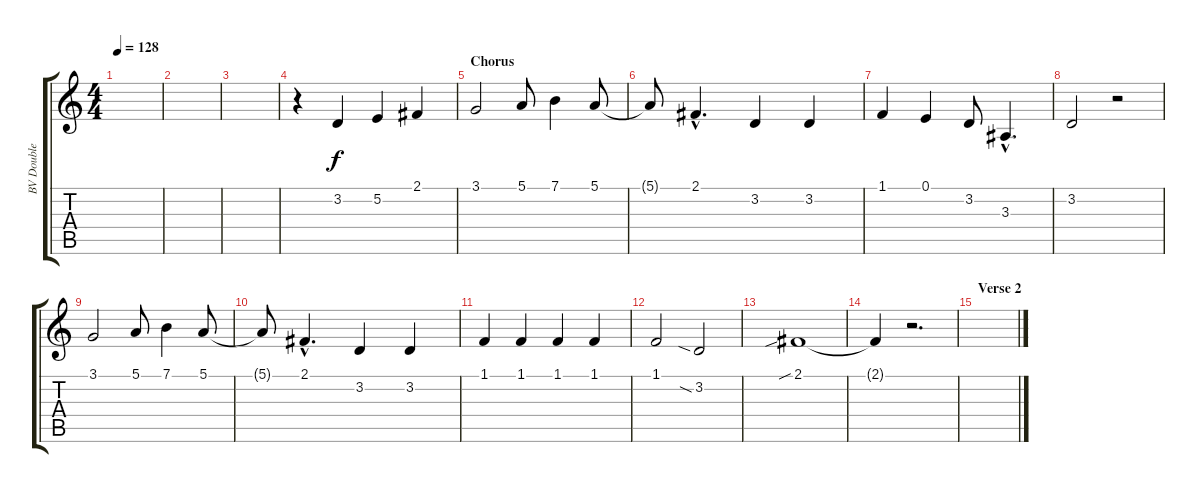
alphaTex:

\track ("BV Double Tracked" "BV Double ") {instrument lead6voice}
\staff {score tabs}
\tuning (E4 B3 G3 D3 A2 E2) {hide}
\ts (4 4)
\tempo 128
\clef g2
\ks c
|
|
|
r.4 3.2.4 5.2.4 2.1.4 |
\section ("" "Chorus")
3.1.2 5.1.8 7.1.4 5.1.8 |
5.1{t}.8 2.1{hac}.4{d} 3.2.4 3.2.4 |
1.1.4 0.1.4 3.2.8 3.3{hac}.4{d} |
3.2.2 r.2 |
3.1.2 5.1.8 7.1.4 5.1.8 |
5.1{t}.8 2.1{hac}.4{d} 3.2.4 3.2.4 |
1.1.4 1.1.4 1.1.4 1.1.4 |
1.1.2 3.2{sia}.2 |
2.1{sib}.1 |
2.1{t}.4 r.2{d} |
\section ("" "Verse 2")
